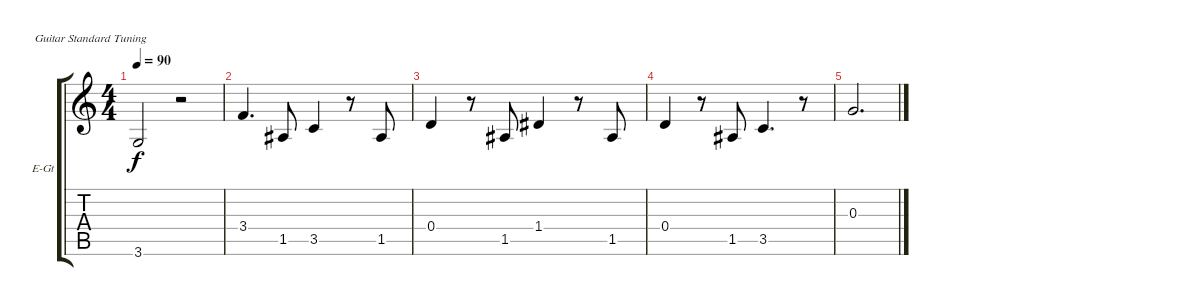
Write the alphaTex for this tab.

\defaultSystemsLayout 4
\bracketExtendMode groupsimilarinstruments
\firstSystemTrackNameOrientation horizontal
\otherSystemsTrackNameOrientation horizontal
\track ("Electric Guitar" "E-Gt") {instrument electricguitarclean}
\staff {score tabs}
\tuning (E4 B3 G3 D3 A2 E2)
\ts (4 4)
\tempo 90
\clef g2
\ks c
3.6.2{dy f} r.2 |
3.4.4{d} 1.5.8 3.5.4 r.8 1.5.8 |
0.4.4 r.8 1.5.8 1.4.4 r.8 1.5.8 |
0.4.4 r.8 1.5.8 3.5.4{d} r.8 |
0.3.2{d}
